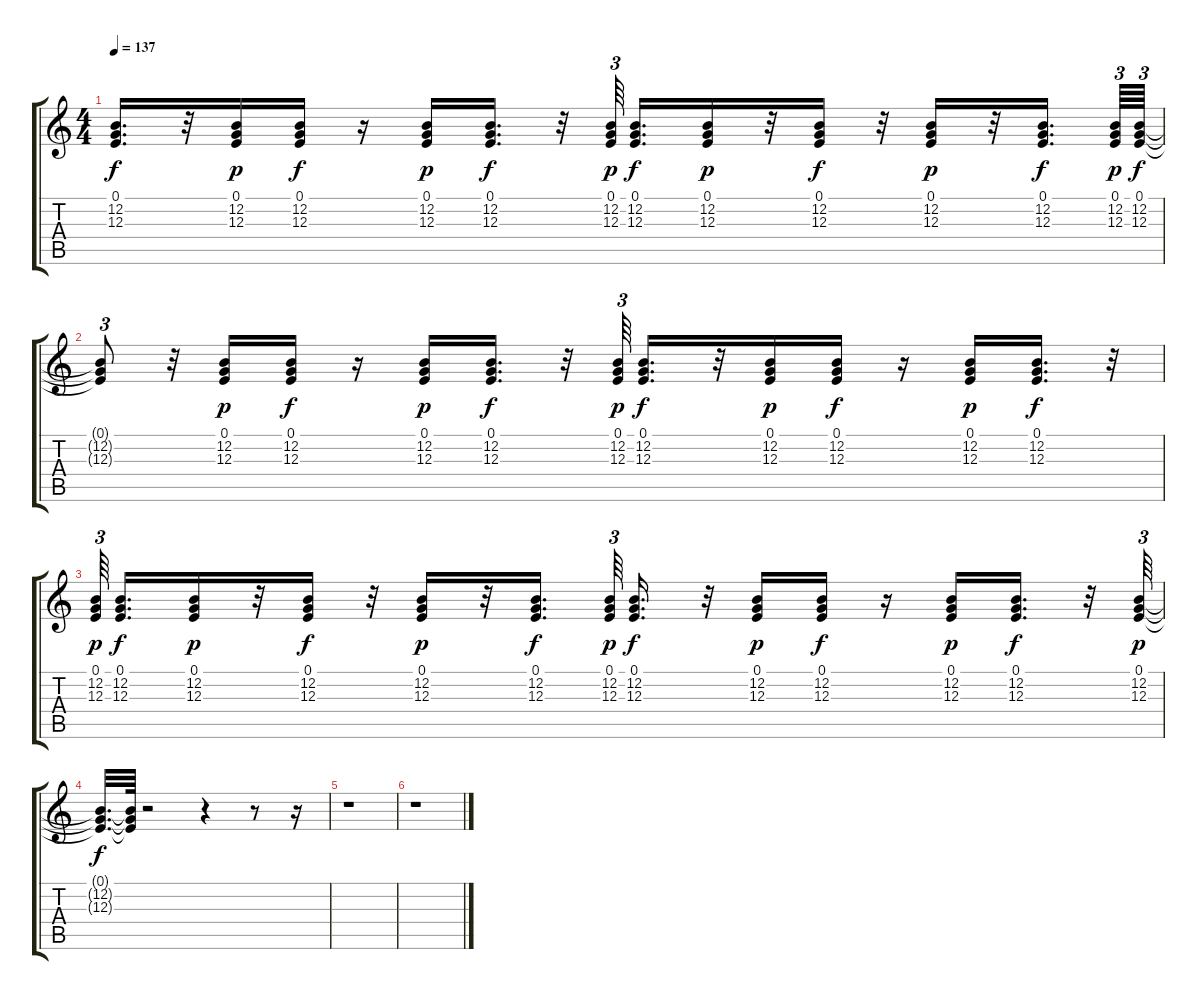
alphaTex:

\track "" {instrument pad4choir}
\staff {score tabs}
\tuning (E4 B3 G3 D3 A2 E2) {hide}
\ts (4 4)
\tempo 137
\clef g2
\ks c
(0.1 12.2 12.3).16{d dy f} r.32 (0.1 12.2 12.3).16{dy p} (0.1 12.2 12.3).16{dy f} r.16 (0.1 12.2 12.3).16{dy p} (0.1 12.2 12.3).16{d dy f} r.32 (0.1 12.2 12.3).64{tu (3 2) dy p beam splitsecondary} (0.1 12.2 12.3).16{d dy f} (0.1 12.2 12.3).16{dy p} r.32 (0.1 12.2 12.3).16{dy f} r.32 (0.1 12.2 12.3).16{dy p} r.32 (0.1 12.2 12.3).16{d dy f beam splitsecondary} (0.1 12.2 12.3).64{tu (3 2) dy p} (0.1 12.2 12.3).64{tu (3 2) dy f} |
(0.1{t} 12.2{t} 12.3{t}).8{tu (3 2)} r.32 (0.1 12.2 12.3).16{dy p} (0.1 12.2 12.3).16{dy f} r.16 (0.1 12.2 12.3).16{dy p} (0.1 12.2 12.3).16{d dy f} r.32 (0.1 12.2 12.3).64{tu (3 2) dy p} (0.1 12.2 12.3).16{d dy f} r.32 (0.1 12.2 12.3).16{dy p} (0.1 12.2 12.3).16{dy f} r.16 (0.1 12.2 12.3).16{dy p} (0.1 12.2 12.3).16{d dy f} r.32 |
(0.1 12.2 12.3).64{tu (3 2) dy p beam splitsecondary} (0.1 12.2 12.3).16{d dy f} (0.1 12.2 12.3).16{dy p} r.32 (0.1 12.2 12.3).16{dy f} r.32 (0.1 12.2 12.3).16{dy p} r.32 (0.1 12.2 12.3).16{d dy f beam splitsecondary} (0.1 12.2 12.3).64{tu (3 2) dy p} (0.1 12.2 12.3).16{d dy f} r.32 (0.1 12.2 12.3).16{dy p} (0.1 12.2 12.3).16{dy f} r.16 (0.1 12.2 12.3).16{dy p} (0.1 12.2 12.3).16{d dy f} r.32 (0.1 12.2 12.3).64{tu (3 2) dy p} |
(0.1{t} 12.2{t} 12.3{t}).32{d dy f} (0.1{t} 12.2{t} 12.3{t}).64 r.2 r.4 r.8 r.16 |
r.1 |
r.1
